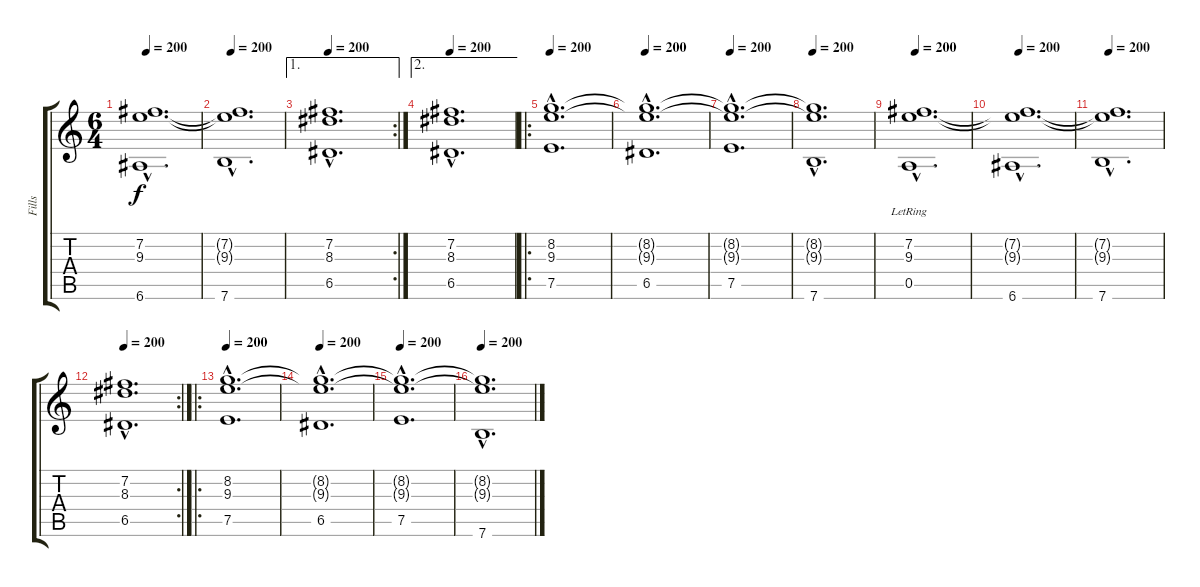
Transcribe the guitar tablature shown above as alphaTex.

\track ("Fills" "Fills") {instrument distortionguitar}
\staff {score tabs}
\tuning (E4 B3 G3 D3 A2 E2) {hide}
\ts (6 4)
\tempo 200
\clef g2
\ks c
(7.2{hac t} 9.3{hac t} 6.6{hac}).1{d dy f} |
\tempo 200
(7.2{hac t} 9.3{hac t} 7.6{hac}).1{d} |
\ae 1
\rc 2
\tempo 200
(7.2{hac} 8.3{hac} 6.5{hac}).1{d} |
\ae 2
\tempo 200
(7.2{hac} 8.3{hac} 6.5{hac}).1{d} |
\ro
\tempo 200
(8.2{hac} 9.3{hac} 7.5{hac}).1{d volume 8 instrument drawbarorgan} |
\tempo 200
(8.2{hac t} 9.3{hac t} 6.5{hac}).1{d} |
\tempo 200
(8.2{hac t} 9.3{hac t} 7.5{hac}).1{d} |
\tempo 200
(8.2{hac t} 9.3{hac t} 7.6{hac}).1{d} |
\tempo 200
(7.2{hac} 9.3{hac} 0.5{hac lr}).1{d volume 8 instrument drawbarorgan} |
\tempo 200
(7.2{hac t} 9.3{hac t} 6.6{hac}).1{d} |
\tempo 200
(7.2{hac t} 9.3{hac t} 7.6{hac}).1{d} |
\rc 2
\tempo 200
(7.2{hac} 8.3{hac} 6.5{hac}).1{d} |
\ro
\tempo 200
(8.2{hac} 9.3{hac} 7.5{hac}).1{d volume 8 instrument drawbarorgan} |
\tempo 200
(8.2{hac t} 9.3{hac t} 6.5{hac}).1{d} |
\tempo 200
(8.2{hac t} 9.3{hac t} 7.5{hac}).1{d} |
\tempo 200
(8.2{hac t} 9.3{hac t} 7.6{hac}).1{d}
